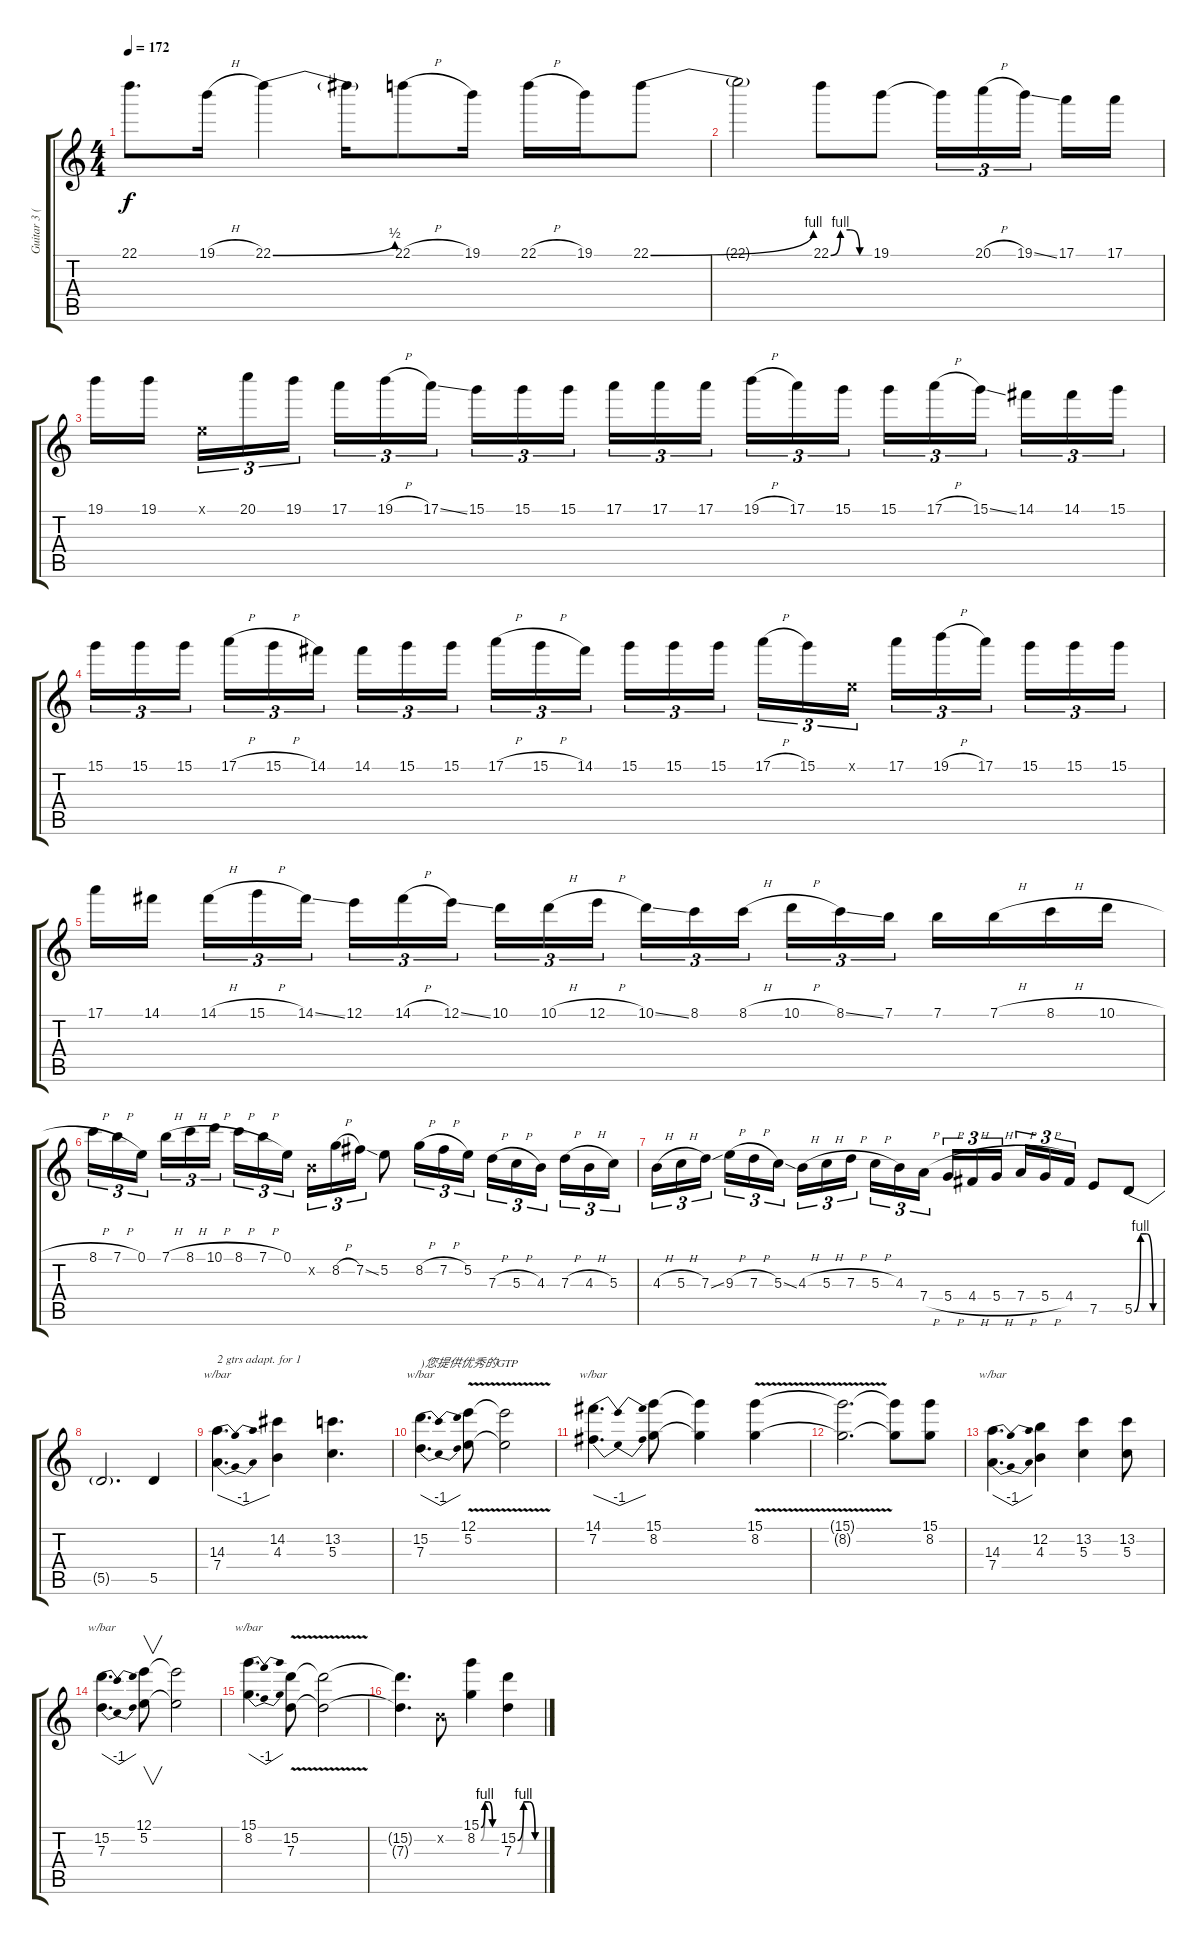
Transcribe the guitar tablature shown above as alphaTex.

\track ("Guitar 3 (Solo)" "Guitar 3 (") {instrument distortionguitar}
\staff {score tabs}
\tuning (E4 B3 G3 D3 A2 E2) {hide}
\ts (4 4)
\tempo 172
\clef g2
\ks c
22.1{t}.8{d dy f} 19.1{h}.16 22.1{be (bend 0 0 60 2)}.4 22.1{t}.16 22.1{h}.8 19.1.16 22.1{h}.16 19.1.16 22.1{be (bend 0 0 60 4)}.8 |
22.1{t}.2 22.1{be (custom 0 0 15 4 30 4 45 0 60 0)}.8 19.1.8 19.1{t}.16{tu (3 2)} 20.1{h}.16{tu (3 2)} 19.1{ss}.16{tu (3 2) beam splitsecondary} 17.1.16 17.1.16 |
19.1.16 19.1.16{beam splitsecondary} 0.1{x}.16{tu (3 2)} 20.1.16{tu (3 2)} 19.1.16{tu (3 2)} 17.1.16{tu (3 2)} 19.1{h}.16{tu (3 2)} 17.1{ss}.16{tu (3 2) beam splitsecondary} 15.1.16{tu (3 2)} 15.1.16{tu (3 2)} 15.1.16{tu (3 2)} 17.1.16{tu (3 2)} 17.1.16{tu (3 2)} 17.1.16{tu (3 2) beam splitsecondary} 19.1{h}.16{tu (3 2)} 17.1.16{tu (3 2)} 15.1.16{tu (3 2)} 15.1.16{tu (3 2)} 17.1{h}.16{tu (3 2)} 15.1{ss}.16{tu (3 2) beam splitsecondary} 14.1.16{tu (3 2)} 14.1.16{tu (3 2)} 15.1.16{tu (3 2)} |
15.1.16{tu (3 2)} 15.1.16{tu (3 2)} 15.1.16{tu (3 2) beam splitsecondary} 17.1{h}.16{tu (3 2)} 15.1{h}.16{tu (3 2)} 14.1.16{tu (3 2)} 14.1.16{tu (3 2)} 15.1.16{tu (3 2)} 15.1.16{tu (3 2) beam splitsecondary} 17.1{h}.16{tu (3 2)} 15.1{h}.16{tu (3 2)} 14.1.16{tu (3 2)} 15.1.16{tu (3 2)} 15.1.16{tu (3 2)} 15.1.16{tu (3 2) beam splitsecondary} 17.1{h}.16{tu (3 2)} 15.1.16{tu (3 2)} 0.1{x}.16{tu (3 2)} 17.1.16{tu (3 2)} 19.1{h}.16{tu (3 2)} 17.1.16{tu (3 2) beam splitsecondary} 15.1.16{tu (3 2)} 15.1.16{tu (3 2)} 15.1.16{tu (3 2)} |
17.1.16 14.1.16{beam splitsecondary} 14.1{h}.16{tu (3 2)} 15.1{h}.16{tu (3 2)} 14.1{ss}.16{tu (3 2)} 12.1.16{tu (3 2)} 14.1{h}.16{tu (3 2)} 12.1{ss}.16{tu (3 2) beam splitsecondary} 10.1.16{tu (3 2)} 10.1{h}.16{tu (3 2)} 12.1{h}.16{tu (3 2)} 10.1{ss}.16{tu (3 2)} 8.1.16{tu (3 2)} 8.1{h}.16{tu (3 2) beam splitsecondary} 10.1{h}.16{tu (3 2)} 8.1{ss}.16{tu (3 2)} 7.1.16{tu (3 2)} 7.1.16 7.1{h}.16 8.1{h}.16 10.1{h}.16 |
8.1{h}.16{tu (3 2)} 7.1{h}.16{tu (3 2)} 0.1.16{tu (3 2) beam splitsecondary} 7.1{h}.16{tu (3 2)} 8.1{h}.16{tu (3 2)} 10.1{h}.16{tu (3 2)} 8.1{h}.16{tu (3 2)} 7.1{h}.16{tu (3 2)} 0.1.16{tu (3 2) beam splitsecondary} 0.2{x}.16{tu (3 2)} 8.2{h}.16{tu (3 2)} 7.2{ss}.16{tu (3 2)} 5.2.8 8.2{h}.16{tu (3 2)} 7.2{h}.16{tu (3 2)} 5.2.16{tu (3 2)} 7.3{h}.16{tu (3 2)} 5.3{h}.16{tu (3 2)} 4.3.16{tu (3 2) beam splitsecondary} 7.3{h}.16{tu (3 2)} 4.3{h}.16{tu (3 2)} 5.3.16{tu (3 2)} |
4.3{h}.16{tu (3 2)} 5.3{h}.16{tu (3 2)} 7.3{ss}.16{tu (3 2) beam splitsecondary} 9.3{h}.16{tu (3 2)} 7.3{h}.16{tu (3 2)} 5.3{ss}.16{tu (3 2)} 4.3{h}.16{tu (3 2)} 5.3{h}.16{tu (3 2)} 7.3{h}.16{tu (3 2) beam splitsecondary} 5.3{h}.16{tu (3 2)} 4.3.16{tu (3 2)} 7.4{h}.16{tu (3 2)} 5.4{h}.16{tu (3 2)} 4.4{h}.16{tu (3 2)} 5.4{h}.16{tu (3 2) beam splitsecondary} 7.4{h}.16{tu (3 2)} 5.4{h}.16{tu (3 2)} 4.4.16{tu (3 2)} 7.5.8 5.5{be (custom 0 0 15 4 30 4 45 0 60 0)}.8 |
5.5{t}.2{d} 5.5.4 |
(14.3 7.4).4{d tbe (dip default 0 0 30 -4 60 0) txt "2 gtrs adapt. for 1"} (14.2 4.3).4 (13.2 5.3).4{d} |
(15.2 7.3).4{d tbe (dip default 0 0 30 -4 60 0) txt ")您提供优秀的GTP"} (12.1{v} 5.2{v}).8 (12.1{t} 5.2{t}).2 |
(14.1 7.2).4{d tbe (dip default 0 0 30 -4 60 0)} (15.1 8.2).8 (15.1{t} 8.2{t}).4 (15.1{v} 8.2{v}).4 |
(15.1{t} 8.2{t}).2{d} (15.1{t} 8.2{t}).8 (15.1 8.2).8 |
(14.3 7.4).4{d tbe (dip default 0 0 30 -4 60 0)} (12.2 4.3).4 (13.2 5.3).4 (13.2 5.3).8 |
(15.2 7.3).4{d tbe (dip default 0 0 30 -4 60 0)} (12.1 5.2).8{v} (12.1{t} 5.2{t}).2 |
(15.1 8.2).4{d tbe (dip default 0 0 30 -4 60 0)} (15.2{v} 7.3{v}).8 (15.2{t} 7.3{t}).2 |
(15.2{t} 7.3{t}).4{d} 0.2{x}.8 (15.1{be (custom 0 0 15 4 30 4 45 0 60 0)} 8.2{be (custom 0 0 15 4 30 4 45 0 60 0)}).4 (15.2{be (custom 0 0 15 4 30 4 45 0 60 0)} 7.3{be (custom 0 0 15 4 30 4 45 0 60 0)}).4
